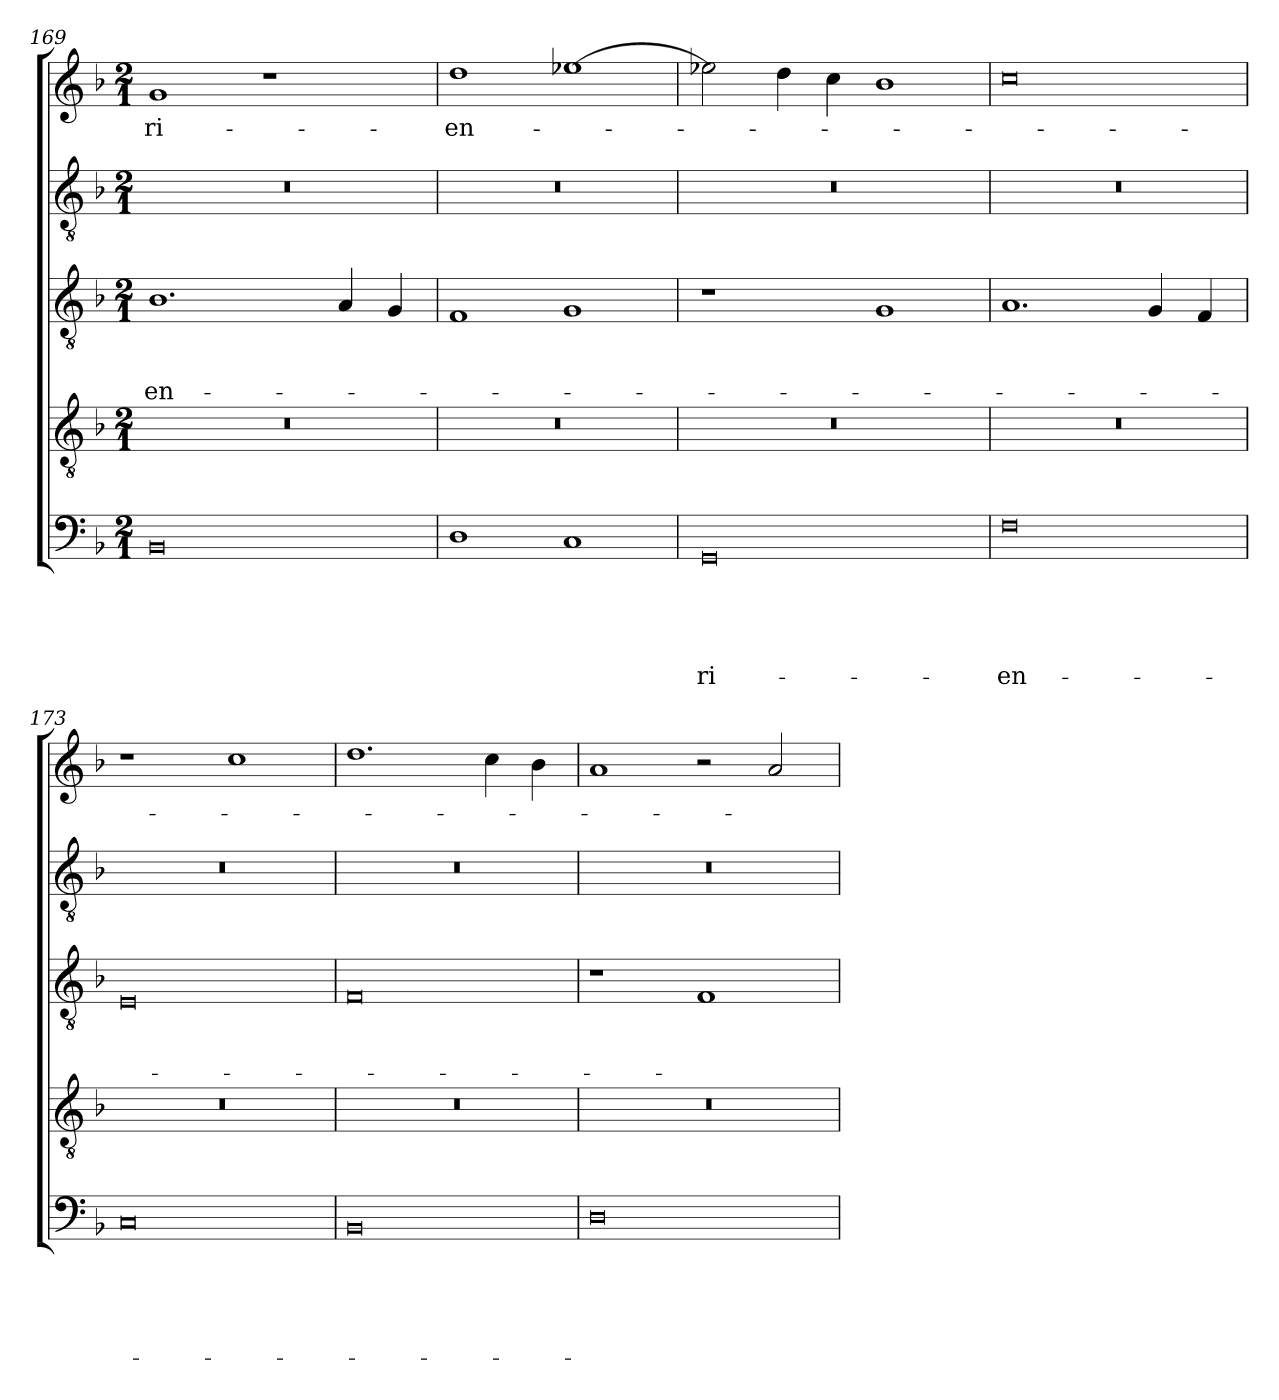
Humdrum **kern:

**kern	**text	**text	**text	**text	**text	**kern	**kern	**text	**text	**text	**kern	**kern	**text
*part5	*part5	*part5	*part5	*part5	*part5	*part4	*part3	*part3	*part3	*part3	*part2	*part1	*part1
*staff5	*staff5	*staff5	*staff5	*staff5	*staff5	*staff4	*staff3	*staff3	*staff3	*staff3	*staff2	*staff1	*staff1
*clefF4	*	*	*	*	*	*clefGv2	*clefGv2	*	*	*	*clefGv2	*clefG2	*
*k[b-]	*	*	*	*	*	*k[b-]	*k[b-]	*	*	*	*k[b-]	*k[b-]	*
*F:	*	*	*	*	*	*F:	*F:	*	*	*	*F:	*F:	*
*M2/1	*	*	*	*	*	*M2/1	*M2/1	*	*	*	*M2/1	*M2/1	*
=169	=169	=169	=169	=169	=169	=169	=169	=169	=169	=169	=169	=169	=169
!	!	!	!	!	!	!	!	!	!	!LO:LY:b	!	!	!LO:LY:b
0BB-	.	.	.	.	.	0r	1.B-	.	.	-en-	0r	1g	-ri-
.	.	.	.	.	.	.	.	.	.	.	.	1r	.
.	.	.	.	.	.	.	4A/	.	.	.	.	.	.
.	.	.	.	.	.	.	4G/	.	.	.	.	.	.
=170	=170	=170	=170	=170	=170	=170	=170	=170	=170	=170	=170	=170	=170
!	!	!	!	!	!	!	!	!	!	!	!	!	!LO:LY:b
1D	.	.	.	.	.	0r	1F	.	.	.	0r	1dd	-en-
1C	.	.	.	.	.	.	1G	.	.	.	.	[1ee-	.
=171	=171	=171	=171	=171	=171	=171	=171	=171	=171	=171	=171	=171	=171
!	!	!	!	!	!LO:LY:b	!	!	!	!	!	!	!	!
0GG	.	.	.	.	-ri-	0r	1r	.	.	.	0r	2ee-X\]	.
.	.	.	.	.	.	.	.	.	.	.	.	4dd\	.
.	.	.	.	.	.	.	.	.	.	.	.	4cc\	.
.	.	.	.	.	.	.	1G	.	.	.	.	1b-	.
=172	=172	=172	=172	=172	=172	=172	=172	=172	=172	=172	=172	=172	=172
!	!	!	!	!	!LO:LY:b	!	!	!	!	!	!	!	!
0F	.	.	.	.	-en-	0r	1.A	.	.	.	0r	0cc	.
.	.	.	.	.	.	.	4G/	.	.	.	.	.	.
.	.	.	.	.	.	.	4F/	.	.	.	.	.	.
!!LO:LB:g=z
=173	=173	=173	=173	=173	=173	=173	=173	=173	=173	=173	=173	=173	=173
0C	.	.	.	.	.	0r	0E	.	.	.	0r	1r	.
.	.	.	.	.	.	.	.	.	.	.	.	1cc	.
=174	=174	=174	=174	=174	=174	=174	=174	=174	=174	=174	=174	=174	=174
0BB-	.	.	.	.	.	0r	0F	.	.	.	0r	1.dd	.
.	.	.	.	.	.	.	.	.	.	.	.	4cc\	.
.	.	.	.	.	.	.	.	.	.	.	.	4b-\	.
=175	=175	=175	=175	=175	=175	=175	=175	=175	=175	=175	=175	=175	=175
0D	.	.	.	.	.	0r	1r	.	.	.	0r	1a	.
.	.	.	.	.	.	.	1F	.	.	.	.	2r	.
.	.	.	.	.	.	.	.	.	.	.	.	2a/	.
=	=	=	=	=	=	=	=	=	=	=	=	=	=
*-	*-	*-	*-	*-	*-	*-	*-	*-	*-	*-	*-	*-	*-
